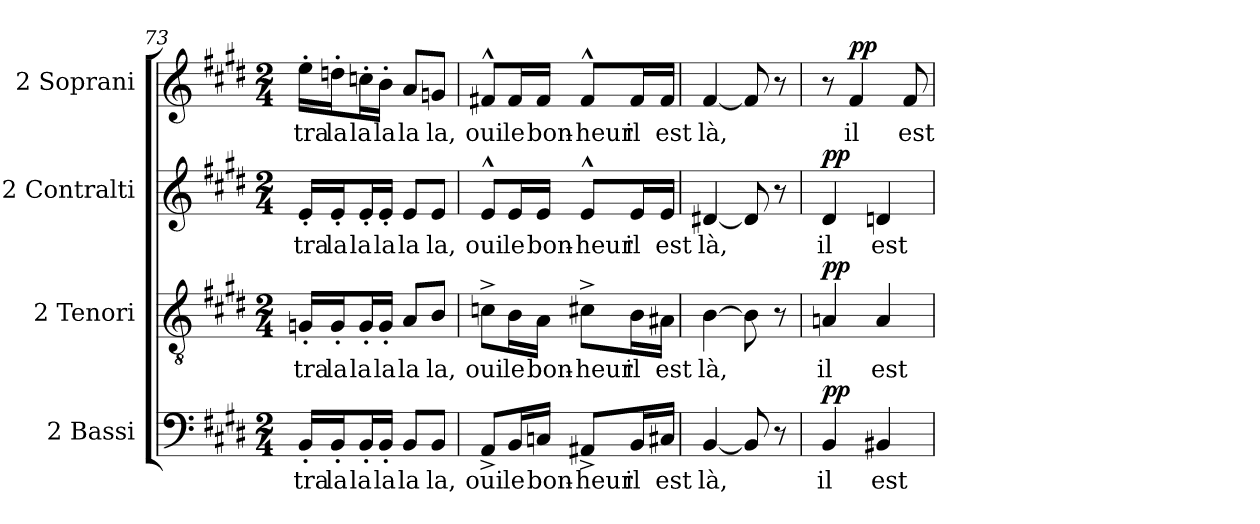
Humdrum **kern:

**kern	**text	**dynam	**kern	**text	**dynam	**kern	**text	**dynam	**kern	**text	**dynam
*part4	*part4	*part4	*part3	*part3	*part3	*part2	*part2	*part2	*part1	*part1	*part1
*staff4	*staff4	*staff4	*staff3	*staff3	*staff3	*staff2	*staff2	*staff2	*staff1	*staff1	*staff1
*I"2 Bassi	*	*	*I"2 Tenori	*	*	*I"2 Contralti	*	*	*I"2 Soprani	*	*
*I'B.	*	*	*I'T.	*	*	*I'A.	*	*	*I'S.	*	*
*clefF4	*	*	*clefGv2	*	*	*clefG2	*	*	*clefG2	*	*
*	*	*	*ITrd7c12	*	*	*	*	*	*	*	*
*k[f#c#g#d#]	*	*	*k[f#c#g#d#]	*	*	*k[f#c#g#d#]	*	*	*k[f#c#g#d#]	*	*
*E:	*	*	*E:	*	*	*E:	*	*	*E:	*	*
*M2/4	*	*	*M2/4	*	*	*M2/4	*	*	*M2/4	*	*
=73	=73	=73	=73	=73	=73	=73	=73	=73	=73	=73	=73
!	!LO:LY:b:color=#000000	!	!	!	!	!	!	!	!	!	!
!	!	!	!	!LO:LY:b:color=#000000	!	!	!	!	!	!	!
!	!	!	!	!	!	!	!LO:LY:b:color=#000000	!	!	!	!
!	!	!	!	!	!	!	!	!	!	!LO:LY:b:color=#000000	!
16BB'i/LL	tra	.	16GGn'i/LL	tra	.	16e'i/LL	tra	.	16ee'i\LL	tra	.
!	!LO:LY:b:color=#000000	!	!	!	!	!	!	!	!	!	!
!	!	!	!	!LO:LY:b:color=#000000	!	!	!	!	!	!	!
!	!	!	!	!	!	!	!LO:LY:b:color=#000000	!	!	!	!
!	!	!	!	!	!	!	!	!	!	!LO:LY:b:color=#000000	!
16BB'i/J	la	.	16GG'i/J	la	.	16e'i/J	la	.	16ddn'i\J	la	.
!	!LO:LY:b:color=#000000	!	!	!	!	!	!	!	!	!	!
!	!	!	!	!LO:LY:b:color=#000000	!	!	!	!	!	!	!
!	!	!	!	!	!	!	!LO:LY:b:color=#000000	!	!	!	!
!	!	!	!	!	!	!	!	!	!	!LO:LY:b:color=#000000	!
16BB'i/L	la	.	16GG'i/L	la	.	16e'i/L	la	.	16ccn'i\L	la	.
!	!LO:LY:b:color=#000000	!	!	!	!	!	!	!	!	!	!
!	!	!	!	!LO:LY:b:color=#000000	!	!	!	!	!	!	!
!	!	!	!	!	!	!	!LO:LY:b:color=#000000	!	!	!	!
!	!	!	!	!	!	!	!	!	!	!LO:LY:b:color=#000000	!
16BB'i/JJ	la	.	16GG'i/JJ	la	.	16e'i/JJ	la	.	16b'i\JJ	la	.
!	!LO:LY:b:color=#000000	!	!	!	!	!	!	!	!	!	!
!	!	!	!	!LO:LY:b:color=#000000	!	!	!	!	!	!	!
!	!	!	!	!	!	!	!LO:LY:b:color=#000000	!	!	!	!
!	!	!	!	!	!	!	!	!	!	!LO:LY:b:color=#000000	!
8BBi/L	la	.	8AAi/L	la	.	8ei/L	la	.	8ai/L	la	.
!	!LO:LY:b:color=#000000	!	!	!	!	!	!	!	!	!	!
!	!	!	!	!LO:LY:b:color=#000000	!	!	!	!	!	!	!
!	!	!	!	!	!	!	!LO:LY:b:color=#000000	!	!	!	!
!	!	!	!	!	!	!	!	!	!	!LO:LY:b:color=#000000	!
8BBi/J	la,	.	8BBi/J	la,	.	8ei/J	la,	.	8gni/J	la,	.
=74	=74	=74	=74	=74	=74	=74	=74	=74	=74	=74	=74
!	!LO:LY:b:color=#000000	!	!	!	!	!	!	!	!	!	!
!	!	!	!	!LO:LY:b:color=#000000	!	!	!	!	!	!	!
!	!	!	!	!	!	!	!LO:LY:b:color=#000000	!	!	!	!
!	!	!	!	!	!	!	!	!	!	!LO:LY:b:color=#000000	!
8AA^i/L	oui	.	8Cn^i\L	oui	.	8e^^i/L	oui	.	8f#X^^i/L	oui	.
!	!LO:LY:b:color=#000000	!	!	!	!	!	!	!	!	!	!
!	!	!	!	!LO:LY:b:color=#000000	!	!	!	!	!	!	!
!	!	!	!	!	!	!	!LO:LY:b:color=#000000	!	!	!	!
!	!	!	!	!	!	!	!	!	!	!LO:LY:b:color=#000000	!
16BBi/L	le	.	16BBi\L	le	.	16ei/L	le	.	16f#i/L	le	.
!	!LO:LY:b:color=#000000	!	!	!	!	!	!	!	!	!	!
!	!	!	!	!LO:LY:b:color=#000000	!	!	!	!	!	!	!
!	!	!	!	!	!	!	!LO:LY:b:color=#000000	!	!	!	!
!	!	!	!	!	!	!	!	!	!	!LO:LY:b:color=#000000	!
16Cni/JJ	bon-	.	16AAi\JJ	bon-	.	16ei/JJ	bon-	.	16f#i/JJ	bon-	.
!	!LO:LY:b:color=#000000	!	!	!	!	!	!	!	!	!	!
!	!	!	!	!LO:LY:b:color=#000000	!	!	!	!	!	!	!
!	!	!	!	!	!	!	!LO:LY:b:color=#000000	!	!	!	!
!	!	!	!	!	!	!	!	!	!	!LO:LY:b:color=#000000	!
8AA#X^i/L	-heur	.	8C#X^i\L	-heur	.	8e^^i/L	-heur	.	8f#^^i/L	-heur	.
!	!LO:LY:b:color=#000000	!	!	!	!	!	!	!	!	!	!
!	!	!	!	!LO:LY:b:color=#000000	!	!	!	!	!	!	!
!	!	!	!	!	!	!	!LO:LY:b:color=#000000	!	!	!	!
!	!	!	!	!	!	!	!	!	!	!LO:LY:b:color=#000000	!
16BBi/L	il	.	16BBi\L	il	.	16ei/L	il	.	16f#i/L	il	.
!	!LO:LY:b:color=#000000	!	!	!	!	!	!	!	!	!	!
!	!	!	!	!LO:LY:b:color=#000000	!	!	!	!	!	!	!
!	!	!	!	!	!	!	!LO:LY:b:color=#000000	!	!	!	!
!	!	!	!	!	!	!	!	!	!	!LO:LY:b:color=#000000	!
16C#Xi/JJ	est	.	16AA#Xi\JJ	est	.	16ei/JJ	est	.	16f#i/JJ	est	.
=75	=75	=75	=75	=75	=75	=75	=75	=75	=75	=75	=75
!	!LO:LY:b:color=#000000	!	!	!	!	!	!	!	!	!	!
!	!	!	!	!LO:LY:b:color=#000000	!	!	!	!	!	!	!
!	!	!	!	!	!	!	!LO:LY:b:color=#000000	!	!	!	!
!	!	!	!	!	!	!	!	!	!	!LO:LY:b:color=#000000	!
[4BBi/	là,	.	[4BBi\	là,	.	[4d#Xi/	là,	.	[4f#i/	là,	.
8BBi/]	.	.	8BBi\]	.	.	8d#i/]	.	.	8f#i/]	.	.
8r	.	.	8r	.	.	8r	.	.	8r	.	.
!!LO:LB:g=z
=76	=76	=76	=76	=76	=76	=76	=76	=76	=76	=76	=76
!	!LO:LY:b:color=#000000	!	!	!	!	!	!	!	!	!	!
!	!	!	!	!LO:LY:b:color=#000000	!	!	!	!	!	!	!
!	!	!	!	!	!	!	!LO:LY:b:color=#000000	!	!	!	!
4BBi/	il	pp	4AAni/	il	pp	4d#i/	il	pp	8r	.	.
!	!	!	!	!	!	!	!	!	!	!LO:LY:b:color=#000000	!
.	.	.	.	.	.	.	.	.	4f#i/	il	pp
!	!LO:LY:b:color=#000000	!	!	!	!	!	!	!	!	!	!
!	!	!	!	!LO:LY:b:color=#000000	!	!	!	!	!	!	!
!	!	!	!	!	!	!	!LO:LY:b:color=#000000	!	!	!	!
4BB#Xi/	est	.	4AAi/	est	.	4dni/	est	.	.	.	.
!	!	!	!	!	!	!	!	!	!	!LO:LY:b:color=#000000	!
.	.	.	.	.	.	.	.	.	8f#i/	est	.
=	=	=	=	=	=	=	=	=	=	=	=
*-	*-	*-	*-	*-	*-	*-	*-	*-	*-	*-	*-
